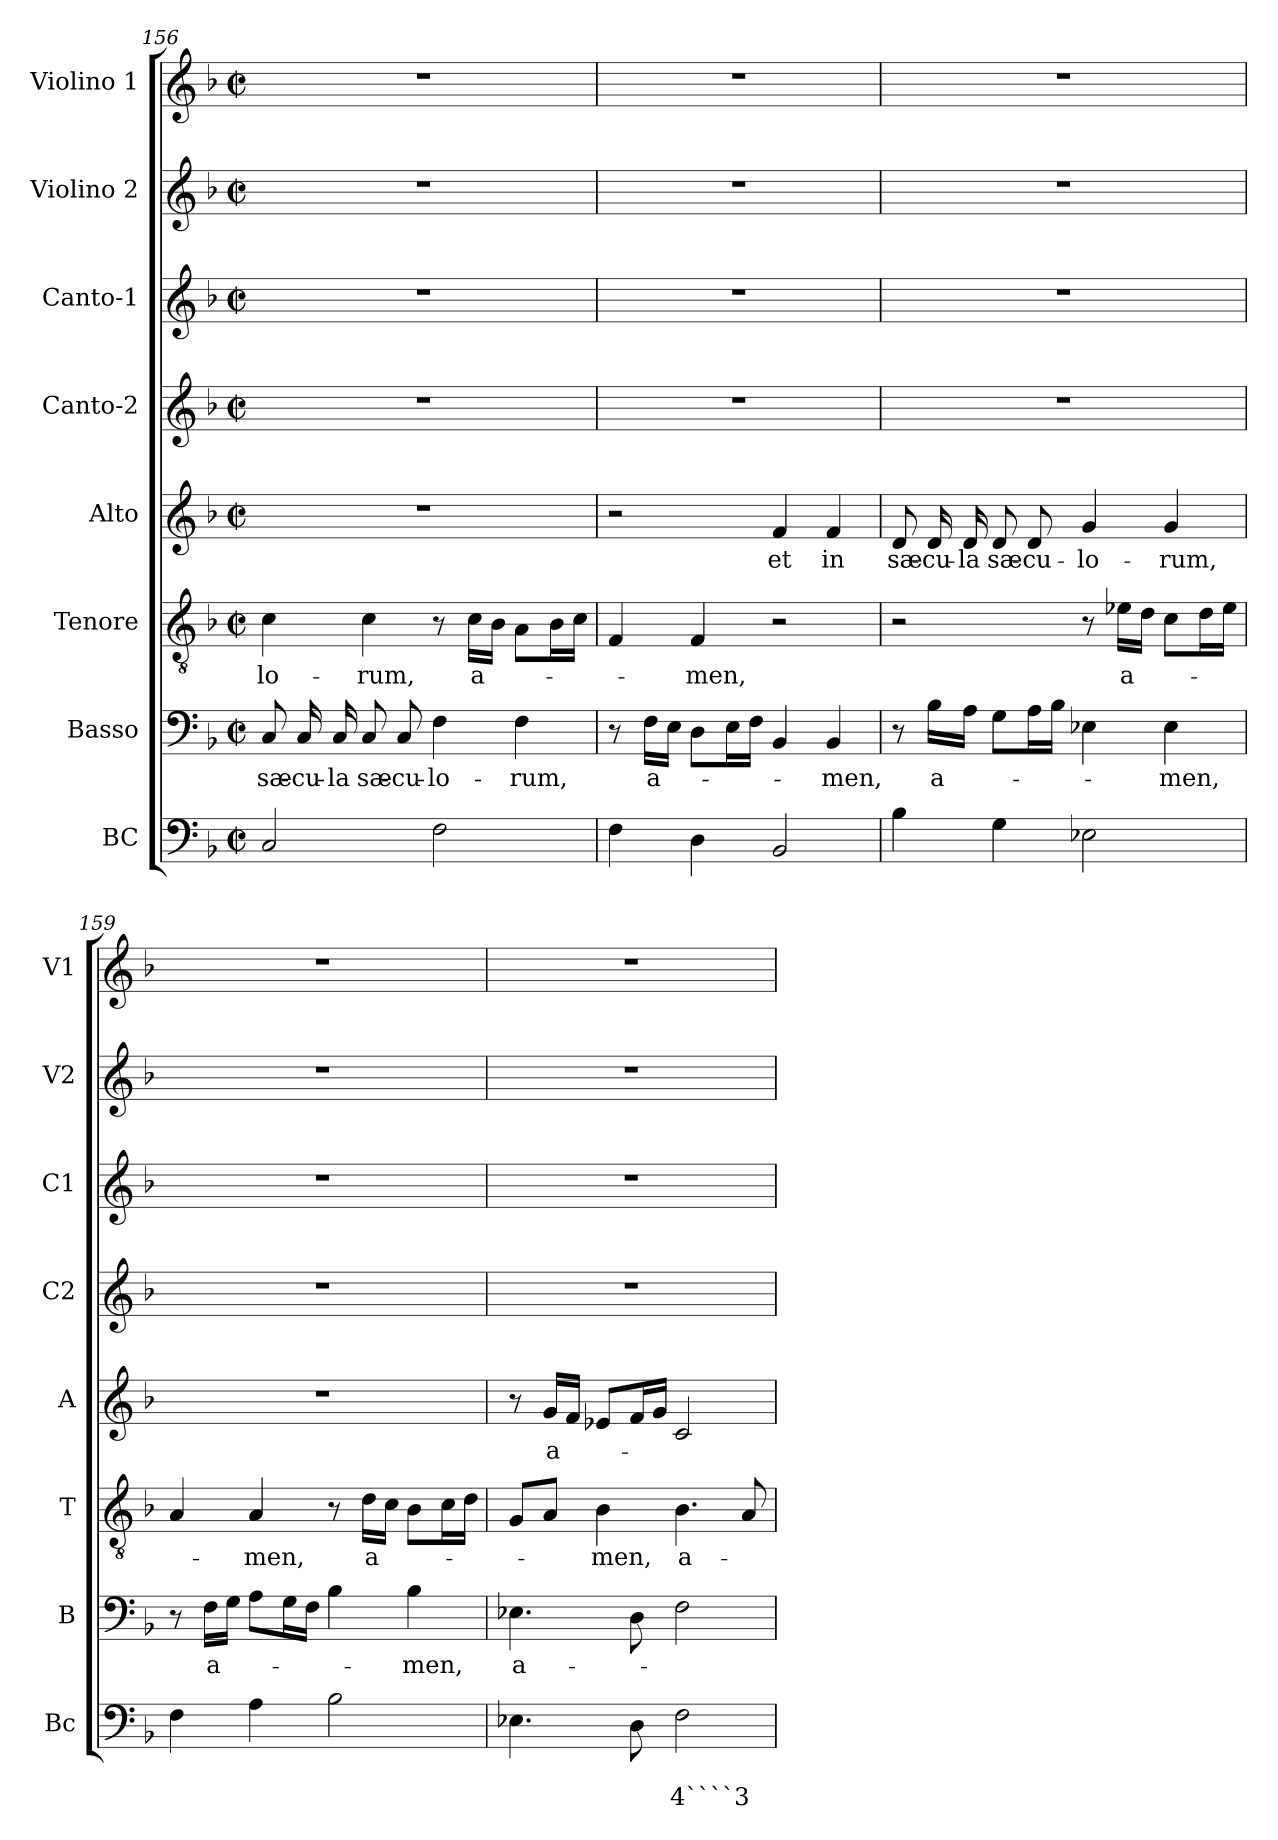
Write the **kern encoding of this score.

**kern	**text	**text	**kern	**text	**kern	**text	**kern	**text	**kern	**kern	**kern	**kern
*part8	*part8	*part8	*part7	*part7	*part6	*part6	*part5	*part5	*part4	*part3	*part2	*part1
*staff8	*staff8	*staff8	*staff7	*staff7	*staff6	*staff6	*staff5	*staff5	*staff4	*staff3	*staff2	*staff1
*I"BC	*	*	*I"Basso	*	*I"Tenore	*	*I"Alto	*	*I"Canto-2	*I"Canto-1	*I"Violino 2	*I"Violino 1
*I'Bc	*	*	*I'B	*	*I'T	*	*I'A	*	*I'C2	*I'C1	*I'V2	*I'V1
*clefF4	*	*	*clefF4	*	*clefGv2	*	*clefG2	*	*clefG2	*clefG2	*clefG2	*clefG2
*k[b-]	*	*	*k[b-]	*	*k[b-]	*	*k[b-]	*	*k[b-]	*k[b-]	*k[b-]	*k[b-]
*F:	*	*	*F:	*	*F:	*	*F:	*	*F:	*F:	*F:	*F:
*M2/2	*	*	*M2/2	*	*M2/2	*	*M2/2	*	*M2/2	*M2/2	*M2/2	*M2/2
*met(c|)	*	*	*met(c|)	*	*met(c|)	*	*met(c|)	*	*met(c|)	*met(c|)	*met(c|)	*met(c|)
=156	=156	=156	=156	=156	=156	=156	=156	=156	=156	=156	=156	=156
!	!	!	!	!LO:LY:b	!	!LO:LY:b	!	!	!	!	!	!
2C/	.	.	8C/	sæ-	4c\	-lo-	1r	.	1r	1r	1r	1r
!	!	!	!	!LO:LY:b	!	!	!	!	!	!	!	!
.	.	.	16C/	-cu-	.	.	.	.	.	.	.	.
!	!	!	!	!LO:LY:b	!	!	!	!	!	!	!	!
.	.	.	16C/	-la	.	.	.	.	.	.	.	.
!	!	!	!	!LO:LY:b	!	!LO:LY:b	!	!	!	!	!	!
.	.	.	8C/	sæ-	4c\	-rum,	.	.	.	.	.	.
!	!	!	!	!LO:LY:b	!	!	!	!	!	!	!	!
.	.	.	8C/	-cu-	.	.	.	.	.	.	.	.
!	!	!	!	!LO:LY:b	!	!	!	!	!	!	!	!
2F\	.	.	4F\	-lo-	8r	.	.	.	.	.	.	.
!	!	!	!	!	!	!LO:LY:b	!	!	!	!	!	!
.	.	.	.	.	16c\LL	a-	.	.	.	.	.	.
.	.	.	.	.	16B-\JJ	.	.	.	.	.	.	.
!	!	!	!	!LO:LY:b	!	!	!	!	!	!	!	!
.	.	.	4F\	-rum,	8A\L	.	.	.	.	.	.	.
.	.	.	.	.	16B-\L	.	.	.	.	.	.	.
.	.	.	.	.	16c\JJ	.	.	.	.	.	.	.
!!LO:PB:g=z
=157	=157	=157	=157	=157	=157	=157	=157	=157	=157	=157	=157	=157
4F\	.	.	8r	.	4F/	.	2r	.	1r	1r	1r	1r
!	!	!	!	!LO:LY:b	!	!	!	!	!	!	!	!
.	.	.	16F\LL	a-	.	.	.	.	.	.	.	.
.	.	.	16E\JJ	.	.	.	.	.	.	.	.	.
!	!	!	!	!	!	!LO:LY:b	!	!	!	!	!	!
4D\	.	.	8D\L	.	4F/	-men,	.	.	.	.	.	.
.	.	.	16E\L	.	.	.	.	.	.	.	.	.
.	.	.	16F\JJ	.	.	.	.	.	.	.	.	.
!	!	!	!	!	!	!	!	!LO:LY:b	!	!	!	!
2BB-/	.	.	4BB-/	.	2r	.	4f/	et	.	.	.	.
!	!	!	!	!LO:LY:b	!	!	!	!LO:LY:b	!	!	!	!
.	.	.	4BB-/	-men,	.	.	4f/	in	.	.	.	.
=158	=158	=158	=158	=158	=158	=158	=158	=158	=158	=158	=158	=158
!	!	!	!	!	!	!	!	!LO:LY:b	!	!	!	!
4B-\	.	.	8r	.	2r	.	8d/	sæ-	1r	1r	1r	1r
!	!	!	!	!LO:LY:b	!	!	!	!LO:LY:b	!	!	!	!
.	.	.	16B-\LL	a-	.	.	16d/	-cu-	.	.	.	.
!	!	!	!	!	!	!	!	!LO:LY:b	!	!	!	!
.	.	.	16A\JJ	.	.	.	16d/	-la	.	.	.	.
!	!	!	!	!	!	!	!	!LO:LY:b	!	!	!	!
4G\	.	.	8G\L	.	.	.	8d/	sæ-	.	.	.	.
!	!	!	!	!	!	!	!	!LO:LY:b	!	!	!	!
.	.	.	16A\L	.	.	.	8d/	-cu-	.	.	.	.
.	.	.	16B-\JJ	.	.	.	.	.	.	.	.	.
!	!	!	!	!	!	!	!	!LO:LY:b	!	!	!	!
2E-X\	.	.	4E-X\	.	8r	.	4g/	-lo-	.	.	.	.
!	!	!	!	!	!	!LO:LY:b	!	!	!	!	!	!
.	.	.	.	.	16e-X\LL	a-	.	.	.	.	.	.
.	.	.	.	.	16d\JJ	.	.	.	.	.	.	.
!	!	!	!	!LO:LY:b	!	!	!	!LO:LY:b	!	!	!	!
.	.	.	4E-\	-men,	8c\L	.	4g/	-rum,	.	.	.	.
.	.	.	.	.	16d\L	.	.	.	.	.	.	.
.	.	.	.	.	16e-\JJ	.	.	.	.	.	.	.
=159	=159	=159	=159	=159	=159	=159	=159	=159	=159	=159	=159	=159
4F\	.	.	8r	.	4A/	.	1r	.	1r	1r	1r	1r
!	!	!	!	!LO:LY:b	!	!	!	!	!	!	!	!
.	.	.	16F\LL	a-	.	.	.	.	.	.	.	.
.	.	.	16G\JJ	.	.	.	.	.	.	.	.	.
!	!	!	!	!	!	!LO:LY:b	!	!	!	!	!	!
4A\	.	.	8A\L	.	4A/	-men,	.	.	.	.	.	.
.	.	.	16G\L	.	.	.	.	.	.	.	.	.
.	.	.	16F\JJ	.	.	.	.	.	.	.	.	.
2B-\	.	.	4B-\	.	8r	.	.	.	.	.	.	.
!	!	!	!	!	!	!LO:LY:b	!	!	!	!	!	!
.	.	.	.	.	16d\LL	a-	.	.	.	.	.	.
.	.	.	.	.	16c\JJ	.	.	.	.	.	.	.
!	!	!	!	!LO:LY:b	!	!	!	!	!	!	!	!
.	.	.	4B-\	-men,	8B-\L	.	.	.	.	.	.	.
.	.	.	.	.	16c\L	.	.	.	.	.	.	.
.	.	.	.	.	16d\JJ	.	.	.	.	.	.	.
=160	=160	=160	=160	=160	=160	=160	=160	=160	=160	=160	=160	=160
!	!	!	!	!LO:LY:b	!	!	!	!	!	!	!	!
4.E-X\	.	.	4.E-X\	a-	8G/L	.	8r	.	1r	1r	1r	1r
!	!	!	!	!	!	!	!	!LO:LY:b	!	!	!	!
.	.	.	.	.	8A/J	.	16g/LL	a-	.	.	.	.
.	.	.	.	.	.	.	16f/JJ	.	.	.	.	.
!	!	!	!	!	!	!LO:LY:b	!	!	!	!	!	!
.	.	.	.	.	4B-\	-men,	8e-X/L	.	.	.	.	.
8D\	.	.	8D\	.	.	.	16f/L	.	.	.	.	.
.	.	.	.	.	.	.	16g/JJ	.	.	.	.	.
!	!	!LO:LY:b	!	!	!	!LO:LY:b	!	!	!	!	!	!
2F\	.	4````3	2F\	.	4.B-\	a-	2c/	.	.	.	.	.
.	.	.	.	.	8A/	.	.	.	.	.	.	.
=	=	=	=	=	=	=	=	=	=	=	=	=
*-	*-	*-	*-	*-	*-	*-	*-	*-	*-	*-	*-	*-
